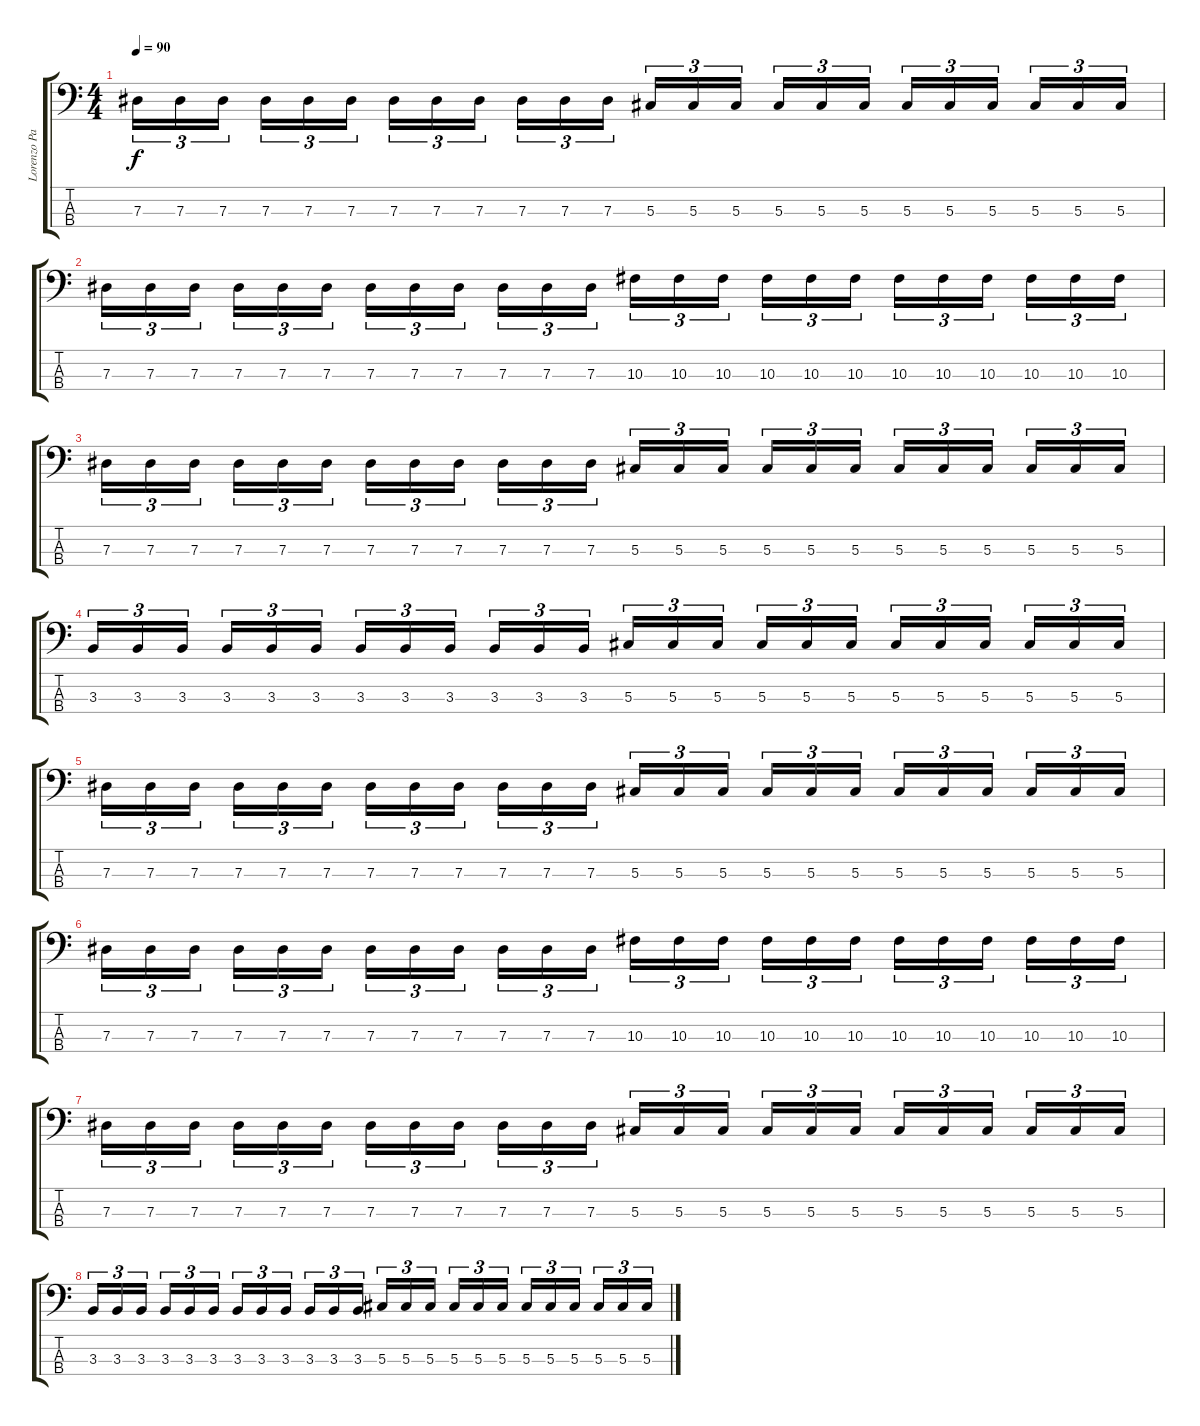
\track ("Lorenzo Partida" "Lorenzo Pa") {instrument electricbasspick}
\staff {score tabs}
\tuning (Gb2 Db2 Ab1 Eb1) {hide}
\ts (4 4)
\tempo 90
\clef f4
\ks c
7.3.16{tu (3 2) dy f} 7.3.16{tu (3 2)} 7.3.16{tu (3 2)} 7.3.16{tu (3 2)} 7.3.16{tu (3 2)} 7.3.16{tu (3 2)} 7.3.16{tu (3 2)} 7.3.16{tu (3 2)} 7.3.16{tu (3 2)} 7.3.16{tu (3 2)} 7.3.16{tu (3 2)} 7.3.16{tu (3 2)} 5.3.16{tu (3 2)} 5.3.16{tu (3 2)} 5.3.16{tu (3 2)} 5.3.16{tu (3 2)} 5.3.16{tu (3 2)} 5.3.16{tu (3 2)} 5.3.16{tu (3 2)} 5.3.16{tu (3 2)} 5.3.16{tu (3 2)} 5.3.16{tu (3 2)} 5.3.16{tu (3 2)} 5.3.16{tu (3 2)} |
7.3.16{tu (3 2)} 7.3.16{tu (3 2)} 7.3.16{tu (3 2)} 7.3.16{tu (3 2)} 7.3.16{tu (3 2)} 7.3.16{tu (3 2)} 7.3.16{tu (3 2)} 7.3.16{tu (3 2)} 7.3.16{tu (3 2)} 7.3.16{tu (3 2)} 7.3.16{tu (3 2)} 7.3.16{tu (3 2)} 10.3.16{tu (3 2)} 10.3.16{tu (3 2)} 10.3.16{tu (3 2)} 10.3.16{tu (3 2)} 10.3.16{tu (3 2)} 10.3.16{tu (3 2)} 10.3.16{tu (3 2)} 10.3.16{tu (3 2)} 10.3.16{tu (3 2)} 10.3.16{tu (3 2)} 10.3.16{tu (3 2)} 10.3.16{tu (3 2)} |
7.3.16{tu (3 2)} 7.3.16{tu (3 2)} 7.3.16{tu (3 2)} 7.3.16{tu (3 2)} 7.3.16{tu (3 2)} 7.3.16{tu (3 2)} 7.3.16{tu (3 2)} 7.3.16{tu (3 2)} 7.3.16{tu (3 2)} 7.3.16{tu (3 2)} 7.3.16{tu (3 2)} 7.3.16{tu (3 2)} 5.3.16{tu (3 2)} 5.3.16{tu (3 2)} 5.3.16{tu (3 2)} 5.3.16{tu (3 2)} 5.3.16{tu (3 2)} 5.3.16{tu (3 2)} 5.3.16{tu (3 2)} 5.3.16{tu (3 2)} 5.3.16{tu (3 2)} 5.3.16{tu (3 2)} 5.3.16{tu (3 2)} 5.3.16{tu (3 2)} |
3.3.16{tu (3 2)} 3.3.16{tu (3 2)} 3.3.16{tu (3 2)} 3.3.16{tu (3 2)} 3.3.16{tu (3 2)} 3.3.16{tu (3 2)} 3.3.16{tu (3 2)} 3.3.16{tu (3 2)} 3.3.16{tu (3 2)} 3.3.16{tu (3 2)} 3.3.16{tu (3 2)} 3.3.16{tu (3 2)} 5.3.16{tu (3 2)} 5.3.16{tu (3 2)} 5.3.16{tu (3 2)} 5.3.16{tu (3 2)} 5.3.16{tu (3 2)} 5.3.16{tu (3 2)} 5.3.16{tu (3 2)} 5.3.16{tu (3 2)} 5.3.16{tu (3 2)} 5.3.16{tu (3 2)} 5.3.16{tu (3 2)} 5.3.16{tu (3 2)} |
7.3.16{tu (3 2)} 7.3.16{tu (3 2)} 7.3.16{tu (3 2)} 7.3.16{tu (3 2)} 7.3.16{tu (3 2)} 7.3.16{tu (3 2)} 7.3.16{tu (3 2)} 7.3.16{tu (3 2)} 7.3.16{tu (3 2)} 7.3.16{tu (3 2)} 7.3.16{tu (3 2)} 7.3.16{tu (3 2)} 5.3.16{tu (3 2)} 5.3.16{tu (3 2)} 5.3.16{tu (3 2)} 5.3.16{tu (3 2)} 5.3.16{tu (3 2)} 5.3.16{tu (3 2)} 5.3.16{tu (3 2)} 5.3.16{tu (3 2)} 5.3.16{tu (3 2)} 5.3.16{tu (3 2)} 5.3.16{tu (3 2)} 5.3.16{tu (3 2)} |
7.3.16{tu (3 2)} 7.3.16{tu (3 2)} 7.3.16{tu (3 2)} 7.3.16{tu (3 2)} 7.3.16{tu (3 2)} 7.3.16{tu (3 2)} 7.3.16{tu (3 2)} 7.3.16{tu (3 2)} 7.3.16{tu (3 2)} 7.3.16{tu (3 2)} 7.3.16{tu (3 2)} 7.3.16{tu (3 2)} 10.3.16{tu (3 2)} 10.3.16{tu (3 2)} 10.3.16{tu (3 2)} 10.3.16{tu (3 2)} 10.3.16{tu (3 2)} 10.3.16{tu (3 2)} 10.3.16{tu (3 2)} 10.3.16{tu (3 2)} 10.3.16{tu (3 2)} 10.3.16{tu (3 2)} 10.3.16{tu (3 2)} 10.3.16{tu (3 2)} |
7.3.16{tu (3 2)} 7.3.16{tu (3 2)} 7.3.16{tu (3 2)} 7.3.16{tu (3 2)} 7.3.16{tu (3 2)} 7.3.16{tu (3 2)} 7.3.16{tu (3 2)} 7.3.16{tu (3 2)} 7.3.16{tu (3 2)} 7.3.16{tu (3 2)} 7.3.16{tu (3 2)} 7.3.16{tu (3 2)} 5.3.16{tu (3 2)} 5.3.16{tu (3 2)} 5.3.16{tu (3 2)} 5.3.16{tu (3 2)} 5.3.16{tu (3 2)} 5.3.16{tu (3 2)} 5.3.16{tu (3 2)} 5.3.16{tu (3 2)} 5.3.16{tu (3 2)} 5.3.16{tu (3 2)} 5.3.16{tu (3 2)} 5.3.16{tu (3 2)} |
3.3.16{tu (3 2)} 3.3.16{tu (3 2)} 3.3.16{tu (3 2)} 3.3.16{tu (3 2)} 3.3.16{tu (3 2)} 3.3.16{tu (3 2)} 3.3.16{tu (3 2)} 3.3.16{tu (3 2)} 3.3.16{tu (3 2)} 3.3.16{tu (3 2)} 3.3.16{tu (3 2)} 3.3.16{tu (3 2)} 5.3.16{tu (3 2)} 5.3.16{tu (3 2)} 5.3.16{tu (3 2)} 5.3.16{tu (3 2)} 5.3.16{tu (3 2)} 5.3.16{tu (3 2)} 5.3.16{tu (3 2)} 5.3.16{tu (3 2)} 5.3.16{tu (3 2)} 5.3.16{tu (3 2)} 5.3.16{tu (3 2)} 5.3.16{tu (3 2)}
